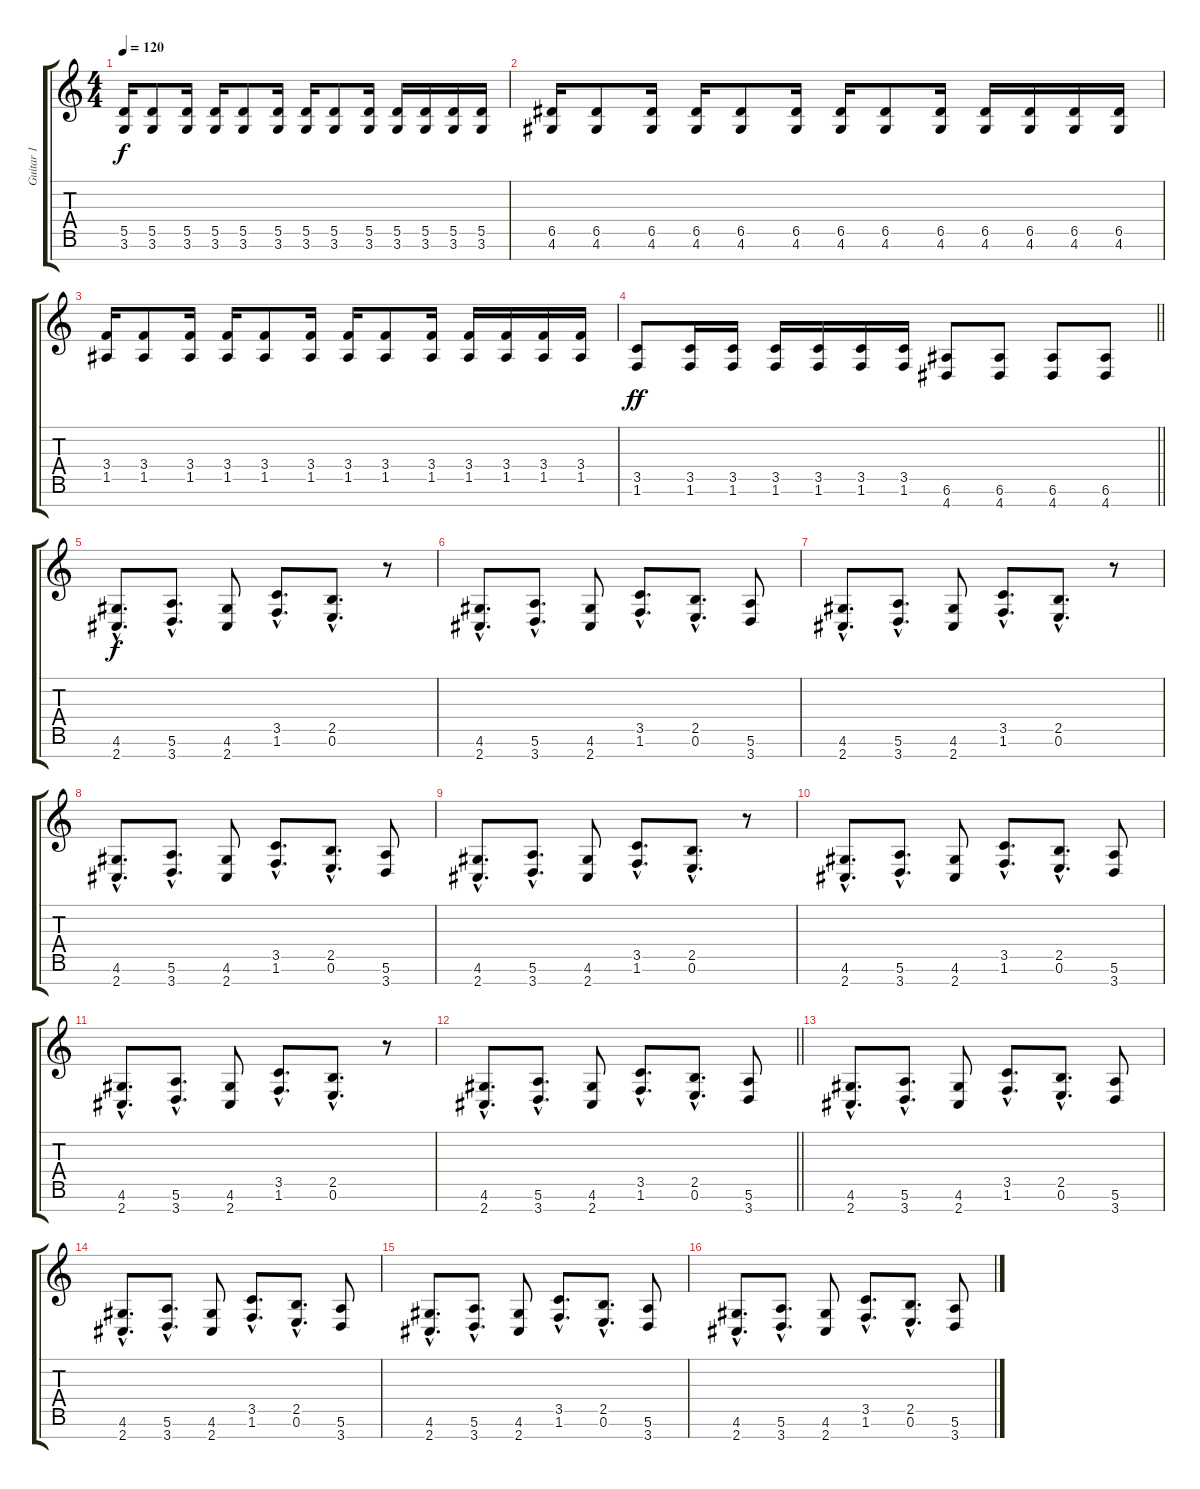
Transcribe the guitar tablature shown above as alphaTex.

\track ("Guitar 1" "Guitar 1") {instrument distortionguitar}
\staff {score tabs}
\tuning (E4 B3 G3 D3 A2 E2 B1) {hide}
\ts (4 4)
\tempo 120
\clef g2
\ks c
(5.5 3.6).16{dy f} (5.5 3.6).8 (5.5 3.6).16 (5.5 3.6).16 (5.5 3.6).8 (5.5 3.6).16 (5.5 3.6).16 (5.5 3.6).8 (5.5 3.6).16 (5.5 3.6).16 (5.5 3.6).16 (5.5 3.6).16 (5.5 3.6).16 |
(6.5 4.6).16 (6.5 4.6).8 (6.5 4.6).16 (6.5 4.6).16 (6.5 4.6).8 (6.5 4.6).16 (6.5 4.6).16 (6.5 4.6).8 (6.5 4.6).16 (6.5 4.6).16 (6.5 4.6).16 (6.5 4.6).16 (6.5 4.6).16 |
(3.4 1.5).16 (3.4 1.5).8 (3.4 1.5).16 (3.4 1.5).16 (3.4 1.5).8 (3.4 1.5).16 (3.4 1.5).16 (3.4 1.5).8 (3.4 1.5).16 (3.4 1.5).16 (3.4 1.5).16 (3.4 1.5).16 (3.4 1.5).16 |
\barLineRight lightlight
(3.5 1.6).8{dy ff} (3.5 1.6).16 (3.5 1.6).16 (3.5 1.6).16 (3.5 1.6).16 (3.5 1.6).16 (3.5 1.6).16 (6.6 4.7).8 (6.6 4.7).8 (6.6 4.7).8 (6.6 4.7).8 |
(4.6{hac} 2.7{hac}).8{d dy f} (5.6{hac} 3.7{hac}).8{d} (4.6 2.7).8 (3.5{hac} 1.6{hac}).8{d} (2.5{hac} 0.6{hac}).8{d} r.8 |
(4.6{hac} 2.7{hac}).8{d} (5.6{hac} 3.7{hac}).8{d} (4.6 2.7).8 (3.5{hac} 1.6{hac}).8{d} (2.5{hac} 0.6{hac}).8{d} (5.6 3.7).8 |
(4.6{hac} 2.7{hac}).8{d} (5.6{hac} 3.7{hac}).8{d} (4.6 2.7).8 (3.5{hac} 1.6{hac}).8{d} (2.5{hac} 0.6{hac}).8{d} r.8 |
(4.6{hac} 2.7{hac}).8{d} (5.6{hac} 3.7{hac}).8{d} (4.6 2.7).8 (3.5{hac} 1.6{hac}).8{d} (2.5{hac} 0.6{hac}).8{d} (5.6 3.7).8 |
(4.6{hac} 2.7{hac}).8{d} (5.6{hac} 3.7{hac}).8{d} (4.6 2.7).8 (3.5{hac} 1.6{hac}).8{d} (2.5{hac} 0.6{hac}).8{d} r.8 |
(4.6{hac} 2.7{hac}).8{d} (5.6{hac} 3.7{hac}).8{d} (4.6 2.7).8 (3.5{hac} 1.6{hac}).8{d} (2.5{hac} 0.6{hac}).8{d} (5.6 3.7).8 |
(4.6{hac} 2.7{hac}).8{d} (5.6{hac} 3.7{hac}).8{d} (4.6 2.7).8 (3.5{hac} 1.6{hac}).8{d} (2.5{hac} 0.6{hac}).8{d} r.8 |
\barLineRight lightlight
(4.6{hac} 2.7{hac}).8{d} (5.6{hac} 3.7{hac}).8{d} (4.6 2.7).8 (3.5{hac} 1.6{hac}).8{d} (2.5{hac} 0.6{hac}).8{d} (5.6 3.7).8 |
(4.6{hac} 2.7{hac}).8{d} (5.6{hac} 3.7{hac}).8{d} (4.6 2.7).8 (3.5{hac} 1.6{hac}).8{d} (2.5{hac} 0.6{hac}).8{d} (5.6 3.7).8 |
(4.6{hac} 2.7{hac}).8{d} (5.6{hac} 3.7{hac}).8{d} (4.6 2.7).8 (3.5{hac} 1.6{hac}).8{d} (2.5{hac} 0.6{hac}).8{d} (5.6 3.7).8 |
(4.6{hac} 2.7{hac}).8{d} (5.6{hac} 3.7{hac}).8{d} (4.6 2.7).8 (3.5{hac} 1.6{hac}).8{d} (2.5{hac} 0.6{hac}).8{d} (5.6 3.7).8 |
(4.6{hac} 2.7{hac}).8{d} (5.6{hac} 3.7{hac}).8{d} (4.6 2.7).8 (3.5{hac} 1.6{hac}).8{d} (2.5{hac} 0.6{hac}).8{d} (5.6 3.7).8
